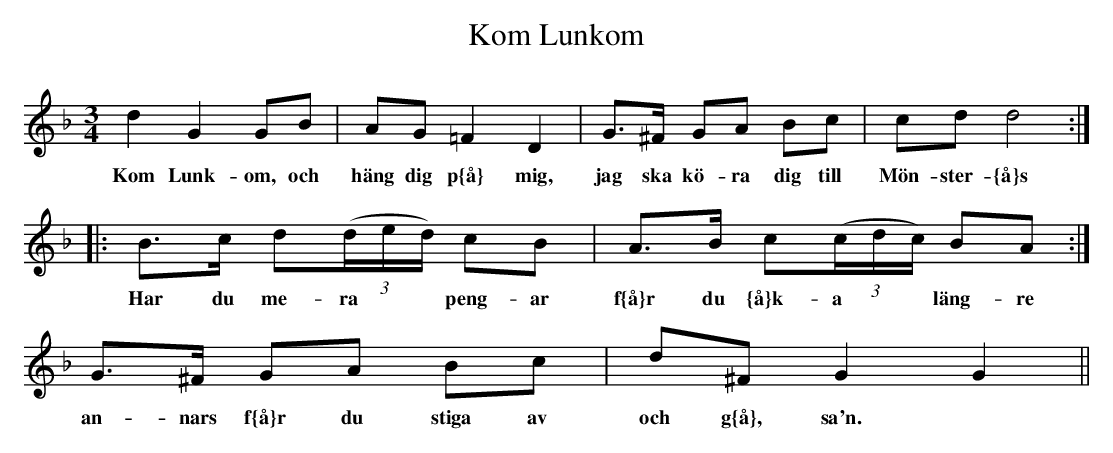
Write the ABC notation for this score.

X:1
T:Kom Lunkom
M:3/4
L:1/16
K:Gdor
d4 G4 G2B2 | A2G2 =F4 D4 | G3^F G2A2 B2c2 | c2d2 d8 :|
w:Kom Lunk-om, och h\"ang dig p{\aa} mig, jag ska k\"o-ra dig till M\"on-ster-{\aa}s :|
|: B3c d2((3ded) c2B2 | A3B c2((3cdc) B2A2 :|
w:Har du me-ra** peng-ar f{\aa}r du {\aa}k-a** l\"ang-re :|
G3^F G2A2 B2c2 | d2^F2 G4 G4 ||
w:an-nars f{\aa}r du stiga av och g{\aa}, sa'n.
